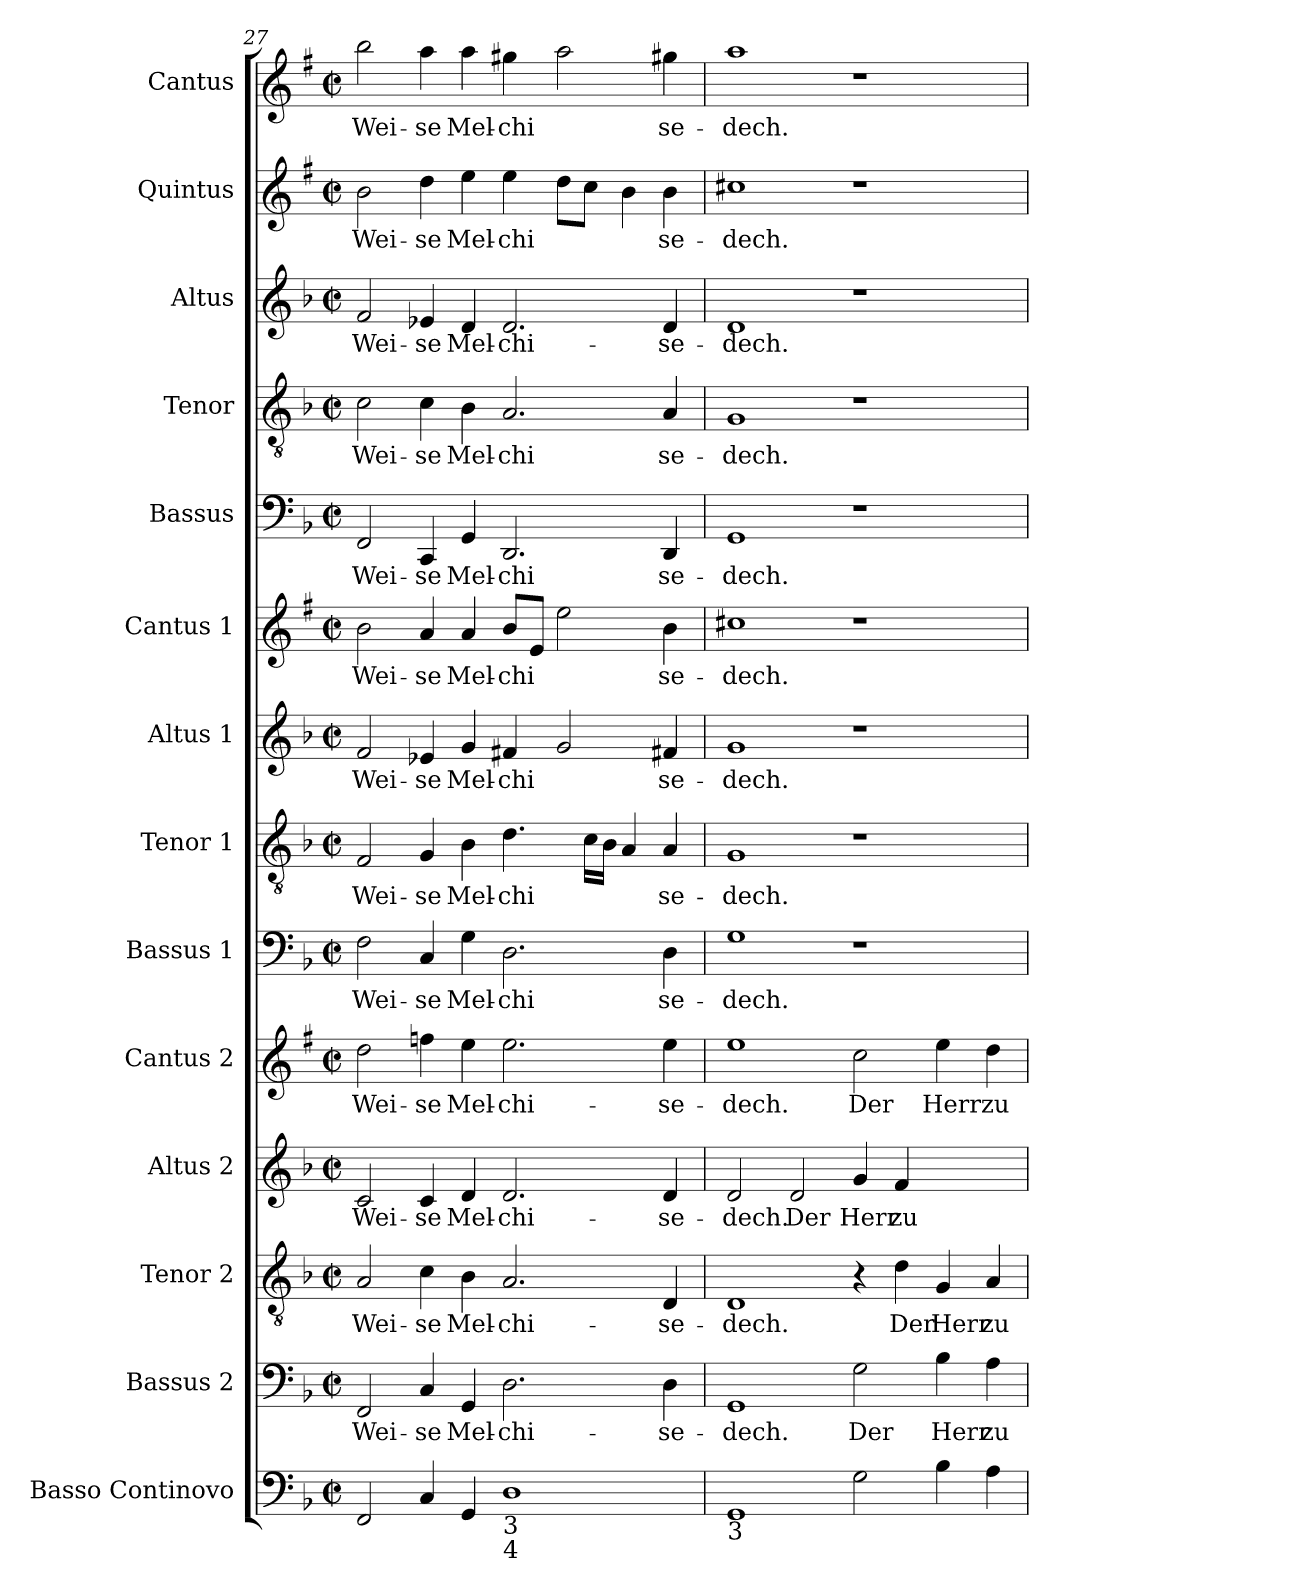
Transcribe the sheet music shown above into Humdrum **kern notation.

**kern	**kern	**text	**kern	**text	**kern	**text	**kern	**text	**kern	**text	**kern	**text	**kern	**text	**kern	**text	**kern	**text	**kern	**text	**kern	**text	**kern	**text	**kern	**text
*part14	*part13	*part13	*part12	*part12	*part11	*part11	*part10	*part10	*part9	*part9	*part8	*part8	*part7	*part7	*part6	*part6	*part5	*part5	*part4	*part4	*part3	*part3	*part2	*part2	*part1	*part1
*staff14	*staff13	*staff13	*staff12	*staff12	*staff11	*staff11	*staff10	*staff10	*staff9	*staff9	*staff8	*staff8	*staff7	*staff7	*staff6	*staff6	*staff5	*staff5	*staff4	*staff4	*staff3	*staff3	*staff2	*staff2	*staff1	*staff1
*I"Basso Continovo	*I"Bassus 2	*	*I"Tenor 2	*	*I"Altus 2	*	*I"Cantus 2	*	*I"Bassus 1	*	*I"Tenor 1	*	*I"Altus 1	*	*I"Cantus 1	*	*I"Bassus	*	*I"Tenor	*	*I"Altus	*	*I"Quintus	*	*I"Cantus	*
*I'Basso Continovo	*I'Bassus 2	*	*I'Tenor 2	*	*I'Altus 2	*	*I'Cantus 2	*	*I'Bassus 1	*	*I'Tenor 1	*	*I'Altus 1	*	*I'Cantus 1	*	*I'Bassus	*	*I'Tenor	*	*I'Altus	*	*I'Quintus	*	*I'Cantus	*
*clefF4	*clefF4	*	*clefGv2	*	*clefG2	*	*clefG2	*	*clefF4	*	*clefGv2	*	*clefG2	*	*clefG2	*	*clefF4	*	*clefGv2	*	*clefG2	*	*clefG2	*	*clefG2	*
*	*	*	*	*	*	*	*ITrd1c2	*	*	*	*	*	*	*	*ITrd1c2	*	*	*	*	*	*	*	*ITrd1c2	*	*ITrd1c2	*
*k[b-]	*k[b-]	*	*k[b-]	*	*k[b-]	*	*k[b-]	*	*k[b-]	*	*k[b-]	*	*k[b-]	*	*k[b-]	*	*k[b-]	*	*k[b-]	*	*k[b-]	*	*k[b-]	*	*k[b-]	*
*F:	*F:	*	*F:	*	*F:	*	*F:	*	*F:	*	*F:	*	*F:	*	*F:	*	*F:	*	*F:	*	*F:	*	*F:	*	*F:	*
*M4/2	*M4/2	*	*M4/2	*	*M4/2	*	*M4/2	*	*M4/2	*	*M4/2	*	*M4/2	*	*M4/2	*	*M4/2	*	*M4/2	*	*M4/2	*	*M4/2	*	*M4/2	*
*met(c|)	*met(c|)	*	*met(c|)	*	*met(c|)	*	*met(c|)	*	*met(c|)	*	*met(c|)	*	*met(c|)	*	*met(c|)	*	*met(c|)	*	*met(c|)	*	*met(c|)	*	*met(c|)	*	*met(c|)	*
=27	=27	=27	=27	=27	=27	=27	=27	=27	=27	=27	=27	=27	=27	=27	=27	=27	=27	=27	=27	=27	=27	=27	=27	=27	=27	=27
!	!	!LO:LY:b	!	!LO:LY:b	!	!LO:LY:b	!	!LO:LY:b	!	!LO:LY:b	!	!LO:LY:b	!	!LO:LY:b	!	!LO:LY:b	!	!LO:LY:b	!	!LO:LY:b	!	!LO:LY:b	!	!LO:LY:b	!	!LO:LY:b
2FF	2FF	Wei-	2A	Wei-	2c	Wei-	2cc	Wei-	2F	Wei-	2F	Wei-	2f	Wei-	2a	Wei-	2FF	Wei-	2c	Wei-	2f	Wei-	2a	Wei-	2aa	Wei-
!	!	!LO:LY:b	!	!LO:LY:b	!	!LO:LY:b	!	!LO:LY:b	!	!LO:LY:b	!	!LO:LY:b	!	!LO:LY:b	!	!LO:LY:b	!	!LO:LY:b	!	!LO:LY:b	!	!LO:LY:b	!	!LO:LY:b	!	!LO:LY:b
4C	4C	-se	4c	-se	4c	-se	4ee-X	-se	4C	-se	4G	-se	4e-X	-se	4g	-se	4CC	-se	4c	-se	4e-X	-se	4cc	-se	4gg	-se
!	!	!LO:LY:b	!	!LO:LY:b	!	!LO:LY:b	!	!LO:LY:b	!	!LO:LY:b	!	!LO:LY:b	!	!LO:LY:b	!	!LO:LY:b	!	!LO:LY:b	!	!LO:LY:b	!	!LO:LY:b	!	!LO:LY:b	!	!LO:LY:b
4GG	4GG	Mel-	4B-	Mel-	4d	Mel-	4dd	Mel-	4G	Mel-	4B-	Mel-	4g	Mel-	4g	Mel-	4GG	Mel-	4B-	Mel-	4d	Mel-	4dd	Mel-	4gg	Mel-
!LO:TX:b:t=3	!	!	!	!	!	!	!	!	!	!	!	!	!	!	!	!	!	!	!	!	!	!	!	!	!	!
!LO:TX:b:t=4	!	!	!	!	!	!	!	!	!	!	!	!	!	!	!	!	!	!	!	!	!	!	!	!	!	!
!	!	!LO:LY:b	!	!LO:LY:b	!	!LO:LY:b	!	!LO:LY:b	!	!LO:LY:b	!	!LO:LY:b	!	!LO:LY:b	!	!LO:LY:b	!	!LO:LY:b	!	!LO:LY:b	!	!LO:LY:b	!	!LO:LY:b	!	!LO:LY:b
1D	2.D	-chi-	2.A	-chi-	2.d	-chi-	2.dd	-chi-	2.D	-chi	4.d	-chi	4f#X	-chi	8aL	-chi	2.DD	-chi	2.A	-chi	2.d	-chi-	4dd	-chi	4ff#X	-chi
.	.	.	.	.	.	.	.	.	.	.	.	.	.	.	8dJ	.	.	.	.	.	.	.	.	.	.	.
.	.	.	.	.	.	.	.	.	.	.	.	.	2g	.	2dd	.	.	.	.	.	.	.	8ccL	.	2gg	.
.	.	.	.	.	.	.	.	.	.	.	16cLL	.	.	.	.	.	.	.	.	.	.	.	8b-J	.	.	.
.	.	.	.	.	.	.	.	.	.	.	16B-JJ	.	.	.	.	.	.	.	.	.	.	.	.	.	.	.
.	.	.	.	.	.	.	.	.	.	.	4A	.	.	.	.	.	.	.	.	.	.	.	4a	.	.	.
!	!	!LO:LY:b	!	!LO:LY:b	!	!LO:LY:b	!	!LO:LY:b	!	!LO:LY:b	!	!LO:LY:b	!	!LO:LY:b	!	!LO:LY:b	!	!LO:LY:b	!	!LO:LY:b	!	!LO:LY:b	!	!LO:LY:b	!	!LO:LY:b
.	4D	-se-	4D	-se-	4d	-se-	4dd	-se-	4D	se-	4A	se-	4f#X	se-	4a	se-	4DD	se-	4A	se-	4d	-se-	4a	se-	4ff#X	se-
=28	=28	=28	=28	=28	=28	=28	=28	=28	=28	=28	=28	=28	=28	=28	=28	=28	=28	=28	=28	=28	=28	=28	=28	=28	=28	=28
!LO:TX:b:t=3	!	!	!	!	!	!	!	!	!	!	!	!	!	!	!	!	!	!	!	!	!	!	!	!	!	!
!	!	!LO:LY:b	!	!LO:LY:b	!	!LO:LY:b	!	!LO:LY:b	!	!LO:LY:b	!	!LO:LY:b	!	!LO:LY:b	!	!LO:LY:b	!	!LO:LY:b	!	!LO:LY:b	!	!LO:LY:b	!	!LO:LY:b	!	!LO:LY:b
1GG	1GG	-dech.	1D	-dech.	2d	-dech.	1dd	-dech.	1G	-dech.	1G	-dech.	1g	-dech.	1bn	-dech.	1GG	-dech.	1G	-dech.	1d	-dech.	1bn	-dech.	1gg	-dech.
!	!	!	!	!	!	!LO:LY:b	!	!	!	!	!	!	!	!	!	!	!	!	!	!	!	!	!	!	!	!
.	.	.	.	.	2d	Der	.	.	.	.	.	.	.	.	.	.	.	.	.	.	.	.	.	.	.	.
!	!	!LO:LY:b	!	!	!	!LO:LY:b	!	!LO:LY:b	!	!	!	!	!	!	!	!	!	!	!	!	!	!	!	!	!	!
2G	2G	Der	4r	.	4g	Herr	2b-	Der	1r	.	1r	.	1r	.	1r	.	1r	.	1r	.	1r	.	1r	.	1r	.
!	!	!	!	!LO:LY:b	!	!LO:LY:b	!	!	!	!	!	!	!	!	!	!	!	!	!	!	!	!	!	!	!	!
.	.	.	4d	Der	4f	zu	.	.	.	.	.	.	.	.	.	.	.	.	.	.	.	.	.	.	.	.
!	!	!LO:LY:b	!	!LO:LY:b	!	!LO:LY:b	!	!LO:LY:b	!	!	!	!	!	!	!	!	!	!	!	!	!	!	!	!	!	!
4B-	4B-	Herr	4G	Herr	[2dyy	dei	4dd	Herr	.	.	.	.	.	.	.	.	.	.	.	.	.	.	.	.	.	.
!	!	!LO:LY:b	!	!LO:LY:b	!	!	!	!LO:LY:b	!	!	!	!	!	!	!	!	!	!	!	!	!	!	!	!	!	!
4A	4A	zu	4A	zu	.	.	4cc	zu	.	.	.	.	.	.	.	.	.	.	.	.	.	.	.	.	.	.
=	=	=	=	=	=	=	=	=	=	=	=	=	=	=	=	=	=	=	=	=	=	=	=	=	=	=
*-	*-	*-	*-	*-	*-	*-	*-	*-	*-	*-	*-	*-	*-	*-	*-	*-	*-	*-	*-	*-	*-	*-	*-	*-	*-	*-
